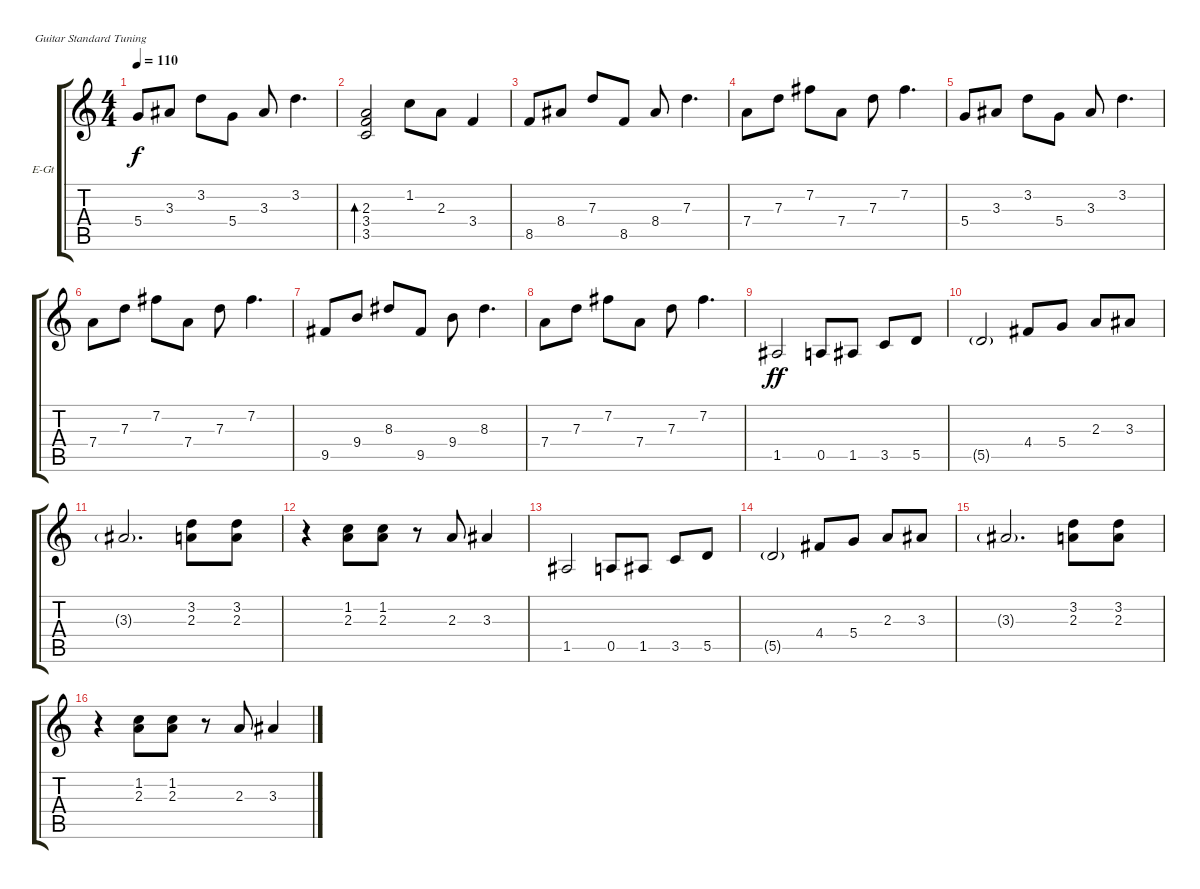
\defaultSystemsLayout 4
\bracketExtendMode groupsimilarinstruments
\firstSystemTrackNameOrientation horizontal
\otherSystemsTrackNameOrientation horizontal
\track ("Electric Guitar" "E-Gt") {instrument electricguitarclean}
\staff {score tabs}
\tuning (E4 B3 G3 D3 A2 E2)
\ts (4 4)
\tempo 110
\clef g2
\ks c
5.4.8{dy f} 3.3.8 3.2.8 5.4.8 3.3.8 3.2.4{d} |
(3.4 3.5 2.3).2{bd 119} 1.2.8 2.3.8 3.4.4 |
8.5.8 8.4.8 7.3.8 8.5.8 8.4.8 7.3.4{d} |
7.4.8 7.3.8 7.2.8 7.4.8 7.3.8 7.2.4{d} |
5.4.8 3.3.8 3.2.8 5.4.8 3.3.8 3.2.4{d} |
7.4.8 7.3.8 7.2.8 7.4.8 7.3.8 7.2.4{d} |
9.5.8 9.4.8 8.3.8 9.5.8 9.4.8 8.3.4{d} |
7.4.8 7.3.8 7.2.8 7.4.8 7.3.8 7.2.4{d} |
1.5.2{dy ff} 0.5.8 1.5.8 3.5.8 5.5.8 |
5.5{g}.2 4.4.8 5.4.8 2.3.8 3.3.8 |
3.3{g}.2{d} (3.2 2.3).8 (3.2 2.3).8 |
r.4 (1.2 2.3).8 (1.2 2.3).8 r.8 2.3.8 3.3.4 |
1.5.2 0.5.8 1.5.8 3.5.8 5.5.8 |
5.5{g}.2 4.4.8 5.4.8 2.3.8 3.3.8 |
3.3{g}.2{d} (3.2 2.3).8 (3.2 2.3).8 |
r.4 (1.2 2.3).8 (1.2 2.3).8 r.8 2.3.8 3.3.4
